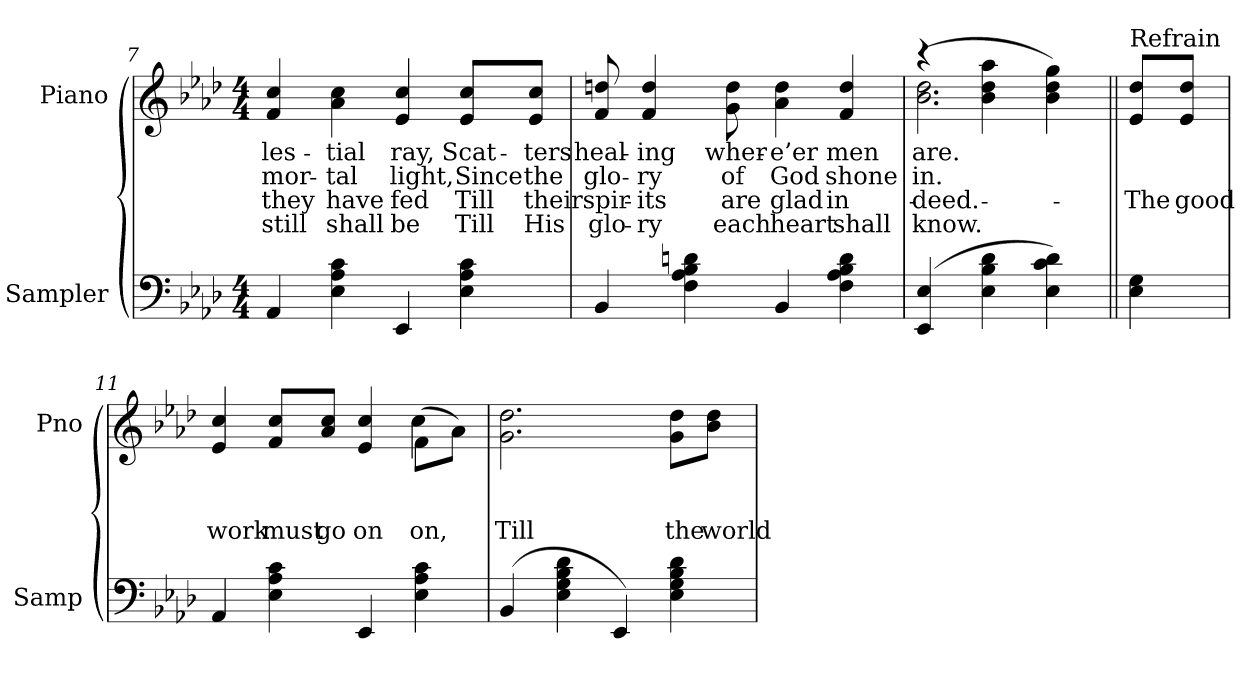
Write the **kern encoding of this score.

**kern	**kern	**text	**text	**text	**text
*part2	*part1	*part1	*part1	*part1	*part1
*staff2	*staff1	*staff1	*staff1	*staff1	*staff1
*I"Sampler	*I"Piano	*	*	*	*
*I'Samp	*I'Pno	*	*	*	*
*clefF4	*clefG2	*	*	*	*
*k[b-e-a-d-]	*k[b-e-a-d-]	*	*	*	*
*A-:	*A-:	*	*	*	*
*M4/4	*M4/4	*	*	*	*
=7	=7	=7	=7	=7	=7
4AA-	4f 4cc	-les-	-mor-	they	still
4E- 4A- 4c	4a- 4cc	-tial	-tal	have	shall
4EE-	4e- 4cc	ray,	light,	fed	be
4E- 4A- 4c	8e-/ 8cc/L	Scat-	Since	Till	Till
.	8e-/ 8cc/J	-ters	the	their	His
=8	=8	=8	=8	=8	=8
4BB-	8f 8ddn	heal-	glo-	spir-	glo-
.	4f 4dd	-ing	-ry	-its	-ry
4F 4A- 4B- 4dn	.	.	.	.	.
.	8g 8dd	wher-	of	are	each
4BB-	4a- 4dd	-e’er	God	glad	heart
4F 4A- 4B- 4d	4f 4dd	men	shone	in-	shall
=9	=9	=9	=9	=9	=9
*	*^	*	*	*	*
(4EE- 4E-	(4r	2.b- 2.dd-	are.	in.	-deed.	know.
4E- 4B- 4d-	4b-\ 4dd-\ 4aa-\	.	.	.	.	.
4E- 4c 4d-)	4b-\ 4dd-\ 4gg\)	.	.	.	.	.
*	*v	*v	*	*	*	*
=10||	=10||	=10||	=10||	=10||	=10||
!	!LO:TX:t=Refrain	!	!	!	!
4E- 4G	8e-/ 8dd-/L	.	.	The	.
.	8e-/ 8dd-/J	.	.	good	.
=11	=11	=11	=11	=11	=11
*	*^	*	*	*	*
4AA-	4e- 4cc	2.ryy	.	.	work	.
4E- 4A- 4c	8f/ 8cc/L	.	.	.	must	.
.	8a-/ 8cc/J	.	.	.	go	.
4EE-	4e- 4cc	.	.	.	on	.
4E- 4A- 4c	(8f\L	4cc	.	.	on,	.
.	8a-\J)	.	.	.	.	.
*	*v	*v	*	*	*	*
=12	=12	=12	=12	=12	=12
(4BB-	2.g 2.dd-	.	.	Till	.
4E- 4G 4B- 4d-	.	.	.	.	.
4EE-)	.	.	.	.	.
4E- 4G 4B- 4d-	8g\ 8dd-\L	.	.	the	.
.	8b-\ 8dd-\J	.	.	world	.
=	=	=	=	=	=
*-	*-	*-	*-	*-	*-
